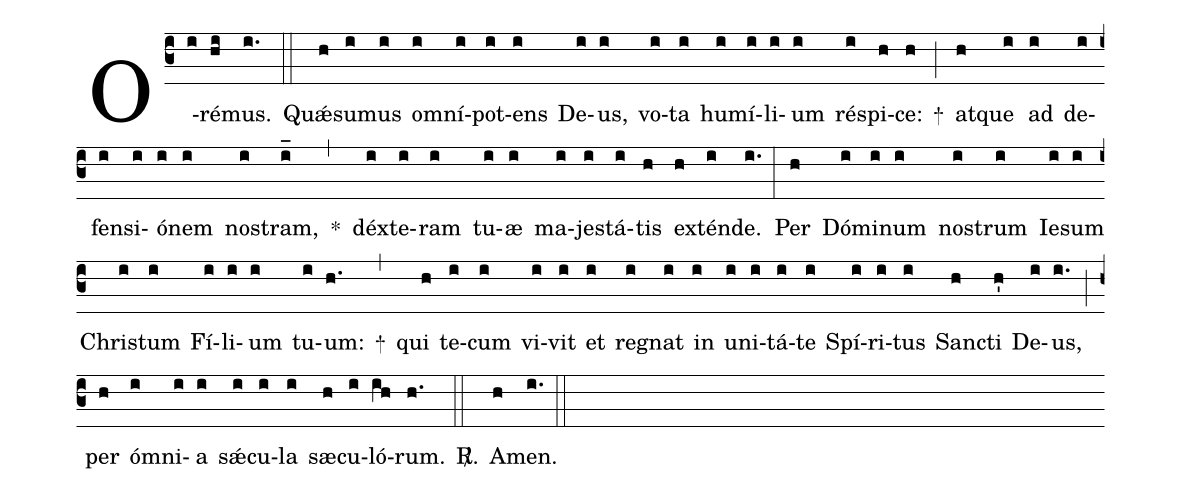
%%
(c3)
O(i)ré(hi)mus.(i.) (::)

Quǽ(h)su(i)mus(i) om(i)ní(i)pot(i)ens(i) De(i)us,(i) vo(i)ta(i) hu(i)mí(i)li(i)um(i) ré(i)spi(h)ce:(h) +(;)
at(h)que(i) ad(i) de(i)fen(i)si(i)ó(i)nem(i) nos(i)tram,(i_) *(,)
déx(i)te(i)ram(i) tu(i)æ(i) ma(i)jes(i)tá(i)tis(h) ex(h)tén(i)de.(i.) (:)

Per(h) Dó(i)mi(i)num(i) nos(i)trum(i) Ie(i)sum(i) Chris(i)tum(i) Fí(i)li(i)um(i) tu(i)um:(h.) +(,)
qui(h) te(i)cum(i) vi(i)vit(i) et(i) reg(i)nat(i) in(i) u(i)ni(i)tá(i)te(i) Spí(i)ri(i)tus(i) San(h)cti(h') De(i)us,(i.) (;)
per(h) óm(i)ni(i)a(i) sǽ(i)cu(i)la(i) sæ(h)cu(i)ló(ih)rum.(h.) <sp>R/</sp>.(::)
A(h)men.(i.) (::)
